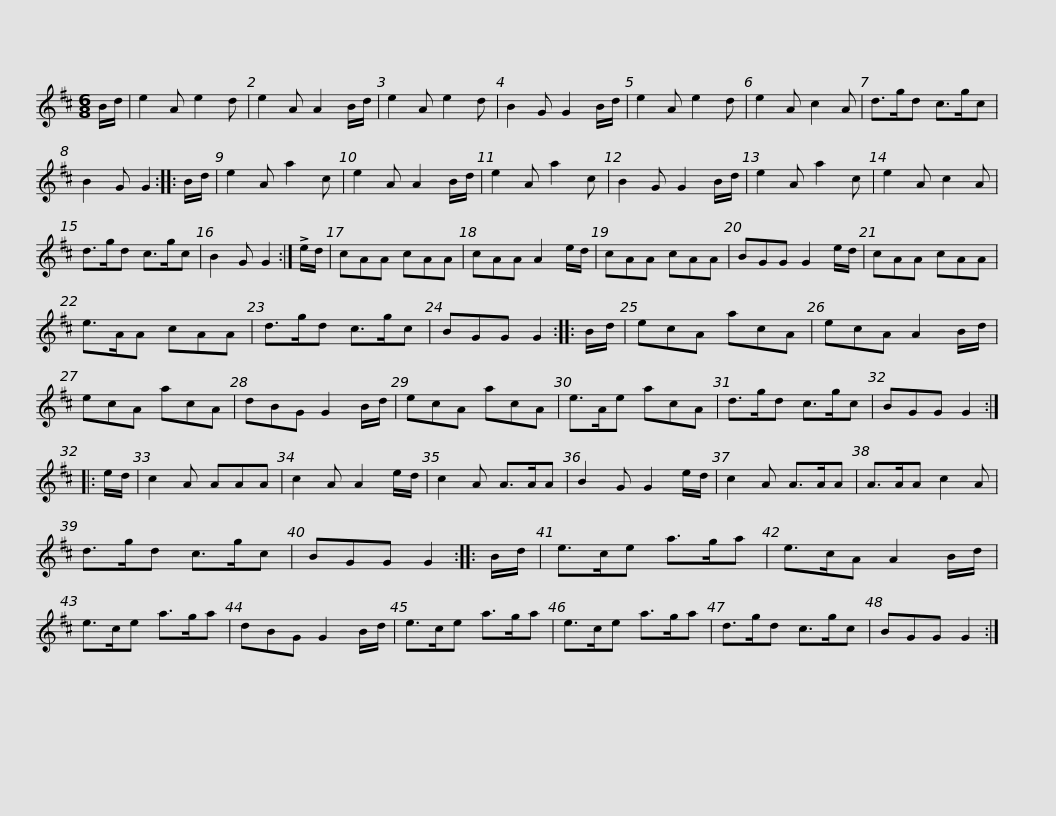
X:1
L:1/8
M:6/8
I:linebreak $
K:D
V:1 treble
V:1
 B/d/ | e2 A e2 d | e2 A A2 B/d/ | e2 A e2 d | B2 G G2 B/d/ | %5
 e2 A e2 d | e2 A c2 A | d>gd c>gc | B2 G G2 ::$ B/d/ | %10
 e2 A a2 c | e2 A A2 B/d/ | e2 A a2 c | B2 G G2 B/d/ | e2 A a2 c | %15
 e2 A c2 A | d>gd c>gc | B2 G G2 :|$ !>!e/d/ | cAA cAA | %20
 cAA A2 e/d/ | cAA cAA | BGG G2 e/d/ | cAA cAA | e>AA cAA | %25
 d>gd c>gc |$ BGG G2 :: B/d/ | ecA acA | ecA A2 B/d/ | %30
 ecA acA | dBG G2 B/d/ | ecA acA | e>Ae acA |$ d>gd c>gc | %35
 BGG G2 :: e/d/ | c2 A AAA | c2 A A2 e/d/ | c2 A A>AA | %40
 B2 G G2 e/d/ | c2 A A>AA |$ A>AA c2 A | d>gd c>gc | BGG G2 :: %45
 B/d/ | e>ce a>ga | e>cA A2 B/d/ | e>ce a>ga |$ dBG G2 B/d/ | %50
 e>ce a>ga | e>ce a>ga | d>gd c>gc | BGG G2 :| %54
